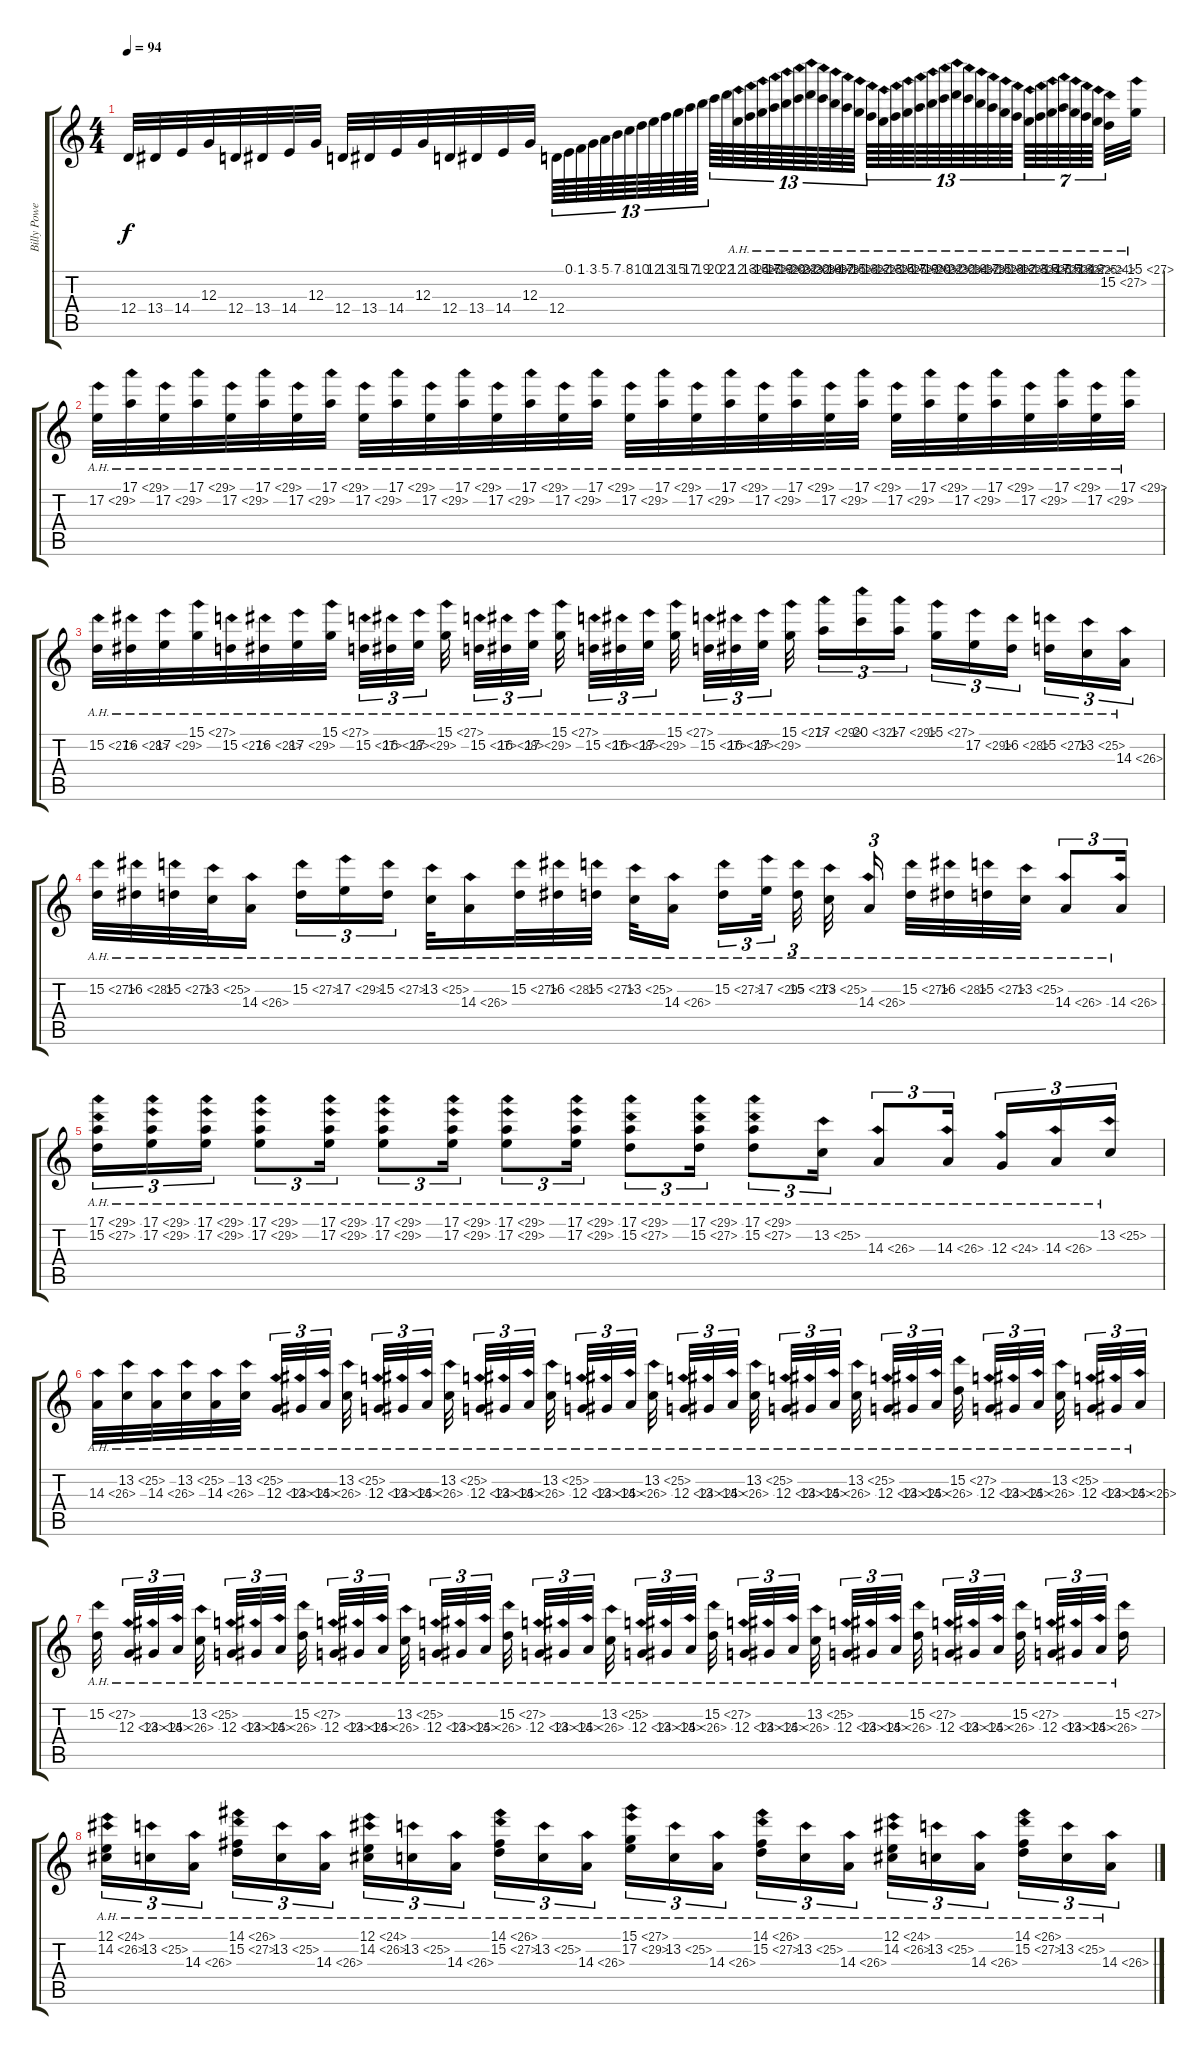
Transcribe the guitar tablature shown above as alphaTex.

\track ("Billy Powell (piano)" "Billy Powe") {instrument brightacousticpiano}
\staff {score tabs}
\tuning (E4 B3 G3 D3 A2 E2) {hide}
\ts (4 4)
\tempo 94
\clef g2
\ks c
12.4.32{dy f} 13.4.32 14.4.32 12.3.32 12.4.32 13.4.32 14.4.32 12.3.32 12.4.32 13.4.32 14.4.32 12.3.32 12.4.32 13.4.32 14.4.32 12.3.32 12.4.64{tu (13 8)} 0.1.64{tu (13 8)} 1.1.64{tu (13 8)} 3.1.64{tu (13 8)} 5.1.64{tu (13 8)} 7.1.64{tu (13 8)} 8.1.64{tu (13 8)} 10.1.64{tu (13 8)} 12.1.64{tu (13 8)} 13.1.64{tu (13 8)} 15.1.64{tu (13 8)} 17.1.64{tu (13 8)} 19.1.64{tu (13 8)} 20.1.64{tu (13 8)} 22.1.64{tu (13 8)} 12.1{ah 12}.64{tu (13 8)} 13.1{ah 12}.64{tu (13 8)} 15.1{ah 12}.64{tu (13 8)} 17.1{ah 12}.64{tu (13 8)} 19.1{ah 12}.64{tu (13 8)} 20.1{ah 12}.64{tu (13 8)} 22.1{ah 12}.64{tu (13 8)} 20.1{ah 12}.64{tu (13 8)} 19.1{ah 12}.64{tu (13 8)} 17.1{ah 12}.64{tu (13 8)} 15.1{ah 12}.64{tu (13 8)} 13.1{ah 12}.64{tu (13 8)} 12.1{ah 12}.64{tu (13 8)} 13.1{ah 12}.64{tu (13 8)} 15.1{ah 12}.64{tu (13 8)} 17.1{ah 12}.64{tu (13 8)} 19.1{ah 12}.64{tu (13 8)} 20.1{ah 12}.64{tu (13 8)} 22.1{ah 12}.64{tu (13 8)} 20.1{ah 12}.64{tu (13 8)} 19.1{ah 12}.64{tu (13 8)} 17.1{ah 12}.64{tu (13 8)} 15.1{ah 12}.64{tu (13 8)} 13.1{ah 12}.64{tu (13 8)} 12.1{ah 12}.64{tu (7 4)} 13.1{ah 12}.64{tu (7 4)} 15.1{ah 12}.64{tu (7 4)} 17.1{ah 12}.64{tu (7 4)} 15.1{ah 12}.64{tu (7 4)} 13.1{ah 12}.64{tu (7 4)} 12.1{ah 12}.64{tu (7 4)} 15.2{ah 12}.32 15.1{ah 12}.32 |
17.2{ah 12}.32 17.1{ah 12}.32 17.2{ah 12}.32 17.1{ah 12}.32 17.2{ah 12}.32 17.1{ah 12}.32 17.2{ah 12}.32 17.1{ah 12}.32 17.2{ah 12}.32 17.1{ah 12}.32 17.2{ah 12}.32 17.1{ah 12}.32 17.2{ah 12}.32 17.1{ah 12}.32 17.2{ah 12}.32 17.1{ah 12}.32 17.2{ah 12}.32 17.1{ah 12}.32 17.2{ah 12}.32 17.1{ah 12}.32 17.2{ah 12}.32 17.1{ah 12}.32 17.2{ah 12}.32 17.1{ah 12}.32 17.2{ah 12}.32 17.1{ah 12}.32 17.2{ah 12}.32 17.1{ah 12}.32 17.2{ah 12}.32 17.1{ah 12}.32 17.2{ah 12}.32 17.1{ah 12}.32 |
15.2{ah 12}.32 16.2{ah 12}.32 17.2{ah 12}.32 15.1{ah 12}.32 15.2{ah 12}.32 16.2{ah 12}.32 17.2{ah 12}.32 15.1{ah 12}.32 15.2{ah 12}.32{tu (3 2)} 16.2{ah 12}.32{tu (3 2)} 17.2{ah 12}.32{tu (3 2)} 15.1{ah 12}.32 15.2{ah 12}.32{tu (3 2)} 16.2{ah 12}.32{tu (3 2)} 17.2{ah 12}.32{tu (3 2)} 15.1{ah 12}.32 15.2{ah 12}.32{tu (3 2)} 16.2{ah 12}.32{tu (3 2)} 17.2{ah 12}.32{tu (3 2)} 15.1{ah 12}.32 15.2{ah 12}.32{tu (3 2)} 16.2{ah 12}.32{tu (3 2)} 17.2{ah 12}.32{tu (3 2)} 15.1{ah 12}.32 17.1{ah 12}.16{tu (3 2)} 20.1{ah 12}.16{tu (3 2)} 17.1{ah 12}.16{tu (3 2)} 15.1{ah 12}.16{tu (3 2)} 17.2{ah 12}.16{tu (3 2)} 16.2{ah 12}.16{tu (3 2)} 15.2{ah 12}.16{tu (3 2)} 13.2{ah 12}.16{tu (3 2)} 14.3{ah 12}.16{tu (3 2)} |
15.2{ah 12}.32 16.2{ah 12}.32 15.2{ah 12}.32 13.2{ah 12}.32 14.3{ah 12}.16 15.2{ah 12}.16{tu (3 2)} 17.2{ah 12}.16{tu (3 2)} 15.2{ah 12}.16{tu (3 2)} 13.2{ah 12}.32 14.3{ah 12}.16 15.2{ah 12}.32 16.2{ah 12}.32 15.2{ah 12}.32 13.2{ah 12}.32 14.3{ah 12}.16 15.2{ah 12}.16{tu (3 2)} 17.2{ah 12}.32{tu (3 2)} 15.2{ah 12}.32{tu (3 2)} 13.2{ah 12}.32 14.3{ah 12}.16{tu (3 2)} 15.2{ah 12}.32 16.2{ah 12}.32 15.2{ah 12}.32 13.2{ah 12}.32 14.3{ah 12}.8{tu (3 2)} 14.3{ah 12}.16{tu (3 2)} |
(17.1{ah 12} 15.2{ah 12}).16{tu (3 2)} (17.1{ah 12} 17.2{ah 12}).16{tu (3 2)} (17.1{ah 12} 17.2{ah 12}).16{tu (3 2)} (17.1{ah 12} 17.2{ah 12}).8{tu (3 2)} (17.1{ah 12} 17.2{ah 12}).16{tu (3 2)} (17.1{ah 12} 17.2{ah 12}).8{tu (3 2)} (17.1{ah 12} 17.2{ah 12}).16{tu (3 2)} (17.1{ah 12} 17.2{ah 12}).8{tu (3 2)} (17.1{ah 12} 17.2{ah 12}).16{tu (3 2)} (17.1{ah 12} 15.2{ah 12}).8{tu (3 2)} (17.1{ah 12} 15.2{ah 12}).16{tu (3 2)} (17.1{ah 12} 15.2{ah 12}).8{tu (3 2)} 13.2{ah 12}.16{tu (3 2)} 14.3{ah 12}.8{tu (3 2)} 14.3{ah 12}.16{tu (3 2)} 12.3{ah 12}.16{tu (3 2)} 14.3{ah 12}.16{tu (3 2)} 13.2{ah 12}.16{tu (3 2)} |
14.3{ah 12}.32 13.2{ah 12}.32 14.3{ah 12}.32 13.2{ah 12}.32 14.3{ah 12}.32 13.2{ah 12}.32 12.3{ah 12}.32{tu (3 2)} 13.3{ah 12}.32{tu (3 2)} 14.3{ah 12}.32{tu (3 2)} 13.2{ah 12}.32 12.3{ah 12}.32{tu (3 2)} 13.3{ah 12}.32{tu (3 2)} 14.3{ah 12}.32{tu (3 2)} 13.2{ah 12}.32 12.3{ah 12}.32{tu (3 2)} 13.3{ah 12}.32{tu (3 2)} 14.3{ah 12}.32{tu (3 2)} 13.2{ah 12}.32 12.3{ah 12}.32{tu (3 2)} 13.3{ah 12}.32{tu (3 2)} 14.3{ah 12}.32{tu (3 2)} 13.2{ah 12}.32 12.3{ah 12}.32{tu (3 2)} 13.3{ah 12}.32{tu (3 2)} 14.3{ah 12}.32{tu (3 2)} 13.2{ah 12}.32 12.3{ah 12}.32{tu (3 2)} 13.3{ah 12}.32{tu (3 2)} 14.3{ah 12}.32{tu (3 2)} 13.2{ah 12}.32 12.3{ah 12}.32{tu (3 2)} 13.3{ah 12}.32{tu (3 2)} 14.3{ah 12}.32{tu (3 2)} 15.2{ah 12}.32 12.3{ah 12}.32{tu (3 2)} 13.3{ah 12}.32{tu (3 2)} 14.3{ah 12}.32{tu (3 2)} 13.2{ah 12}.32 12.3{ah 12}.32{tu (3 2)} 13.3{ah 12}.32{tu (3 2)} 14.3{ah 12}.32{tu (3 2)} |
15.2{ah 12}.32 12.3{ah 12}.32{tu (3 2)} 13.3{ah 12}.32{tu (3 2)} 14.3{ah 12}.32{tu (3 2)} 13.2{ah 12}.32 12.3{ah 12}.32{tu (3 2)} 13.3{ah 12}.32{tu (3 2)} 14.3{ah 12}.32{tu (3 2)} 15.2{ah 12}.32 12.3{ah 12}.32{tu (3 2)} 13.3{ah 12}.32{tu (3 2)} 14.3{ah 12}.32{tu (3 2)} 13.2{ah 12}.32 12.3{ah 12}.32{tu (3 2)} 13.3{ah 12}.32{tu (3 2)} 14.3{ah 12}.32{tu (3 2)} 15.2{ah 12}.32 12.3{ah 12}.32{tu (3 2)} 13.3{ah 12}.32{tu (3 2)} 14.3{ah 12}.32{tu (3 2)} 13.2{ah 12}.32 12.3{ah 12}.32{tu (3 2)} 13.3{ah 12}.32{tu (3 2)} 14.3{ah 12}.32{tu (3 2)} 15.2{ah 12}.32 12.3{ah 12}.32{tu (3 2)} 13.3{ah 12}.32{tu (3 2)} 14.3{ah 12}.32{tu (3 2)} 13.2{ah 12}.32 12.3{ah 12}.32{tu (3 2)} 13.3{ah 12}.32{tu (3 2)} 14.3{ah 12}.32{tu (3 2)} 15.2{ah 12}.32 12.3{ah 12}.32{tu (3 2)} 13.3{ah 12}.32{tu (3 2)} 14.3{ah 12}.32{tu (3 2)} 15.2{ah 12}.32 12.3{ah 12}.32{tu (3 2)} 13.3{ah 12}.32{tu (3 2)} 14.3{ah 12}.32{tu (3 2)} 15.2{ah 12}.16 |
(12.1{ah 12} 14.2{ah 12}).16{tu (3 2)} 13.2{ah 12}.16{tu (3 2)} 14.3{ah 12}.16{tu (3 2)} (14.1{ah 12} 15.2{ah 12}).16{tu (3 2)} 13.2{ah 12}.16{tu (3 2)} 14.3{ah 12}.16{tu (3 2)} (12.1{ah 12} 14.2{ah 12}).16{tu (3 2)} 13.2{ah 12}.16{tu (3 2)} 14.3{ah 12}.16{tu (3 2)} (14.1{ah 12} 15.2{ah 12}).16{tu (3 2)} 13.2{ah 12}.16{tu (3 2)} 14.3{ah 12}.16{tu (3 2)} (15.1{ah 12} 17.2{ah 12}).16{tu (3 2)} 13.2{ah 12}.16{tu (3 2)} 14.3{ah 12}.16{tu (3 2)} (14.1{ah 12} 15.2{ah 12}).16{tu (3 2)} 13.2{ah 12}.16{tu (3 2)} 14.3{ah 12}.16{tu (3 2)} (12.1{ah 12} 14.2{ah 12}).16{tu (3 2)} 13.2{ah 12}.16{tu (3 2)} 14.3{ah 12}.16{tu (3 2)} (14.1{ah 12} 15.2{ah 12}).16{tu (3 2)} 13.2{ah 12}.16{tu (3 2)} 14.3{ah 12}.16{tu (3 2)}
